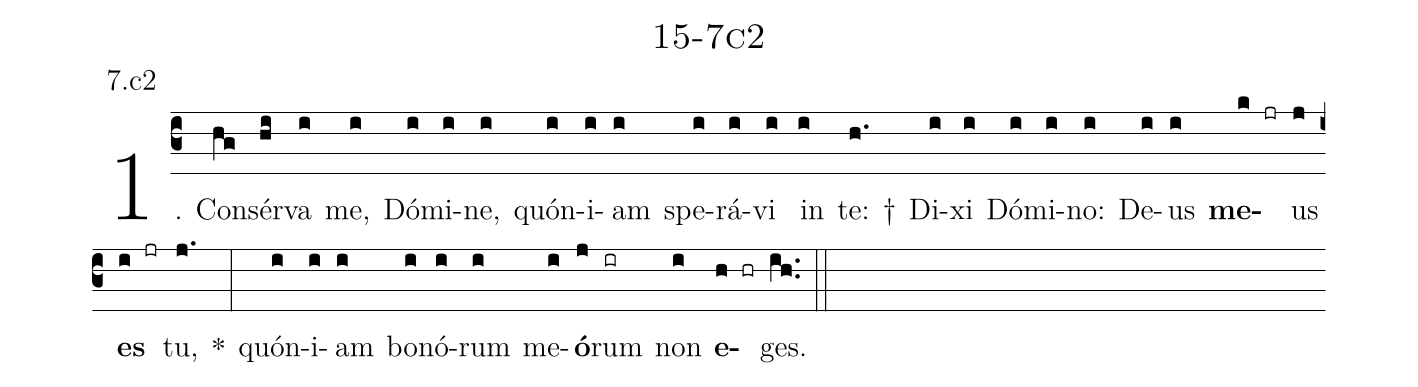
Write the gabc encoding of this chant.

name: 15-7c2;
annotation: 7.c2;
%%
(c3)1. Con(hg)sér(hi)va(i) me,(i) Dó(i)mi(i)ne,(i) quón(i)i(i)am(i) spe(i)rá(i)vi(i) in(i) te: †(h.) Di(i)xi(i) Dó(i)mi(i)no:(i) De(i)us(i) <b>me</b>(k jr)us(j) <b>es</b>(i jr) tu,(j.) *(:) quón(i)i(i)am(i) bo(i)nó(i)rum(i) me(i)<b>ó</b>(j)rum(ir) non(i) <b>e</b>(h hr)ges.(ih..) (::)
